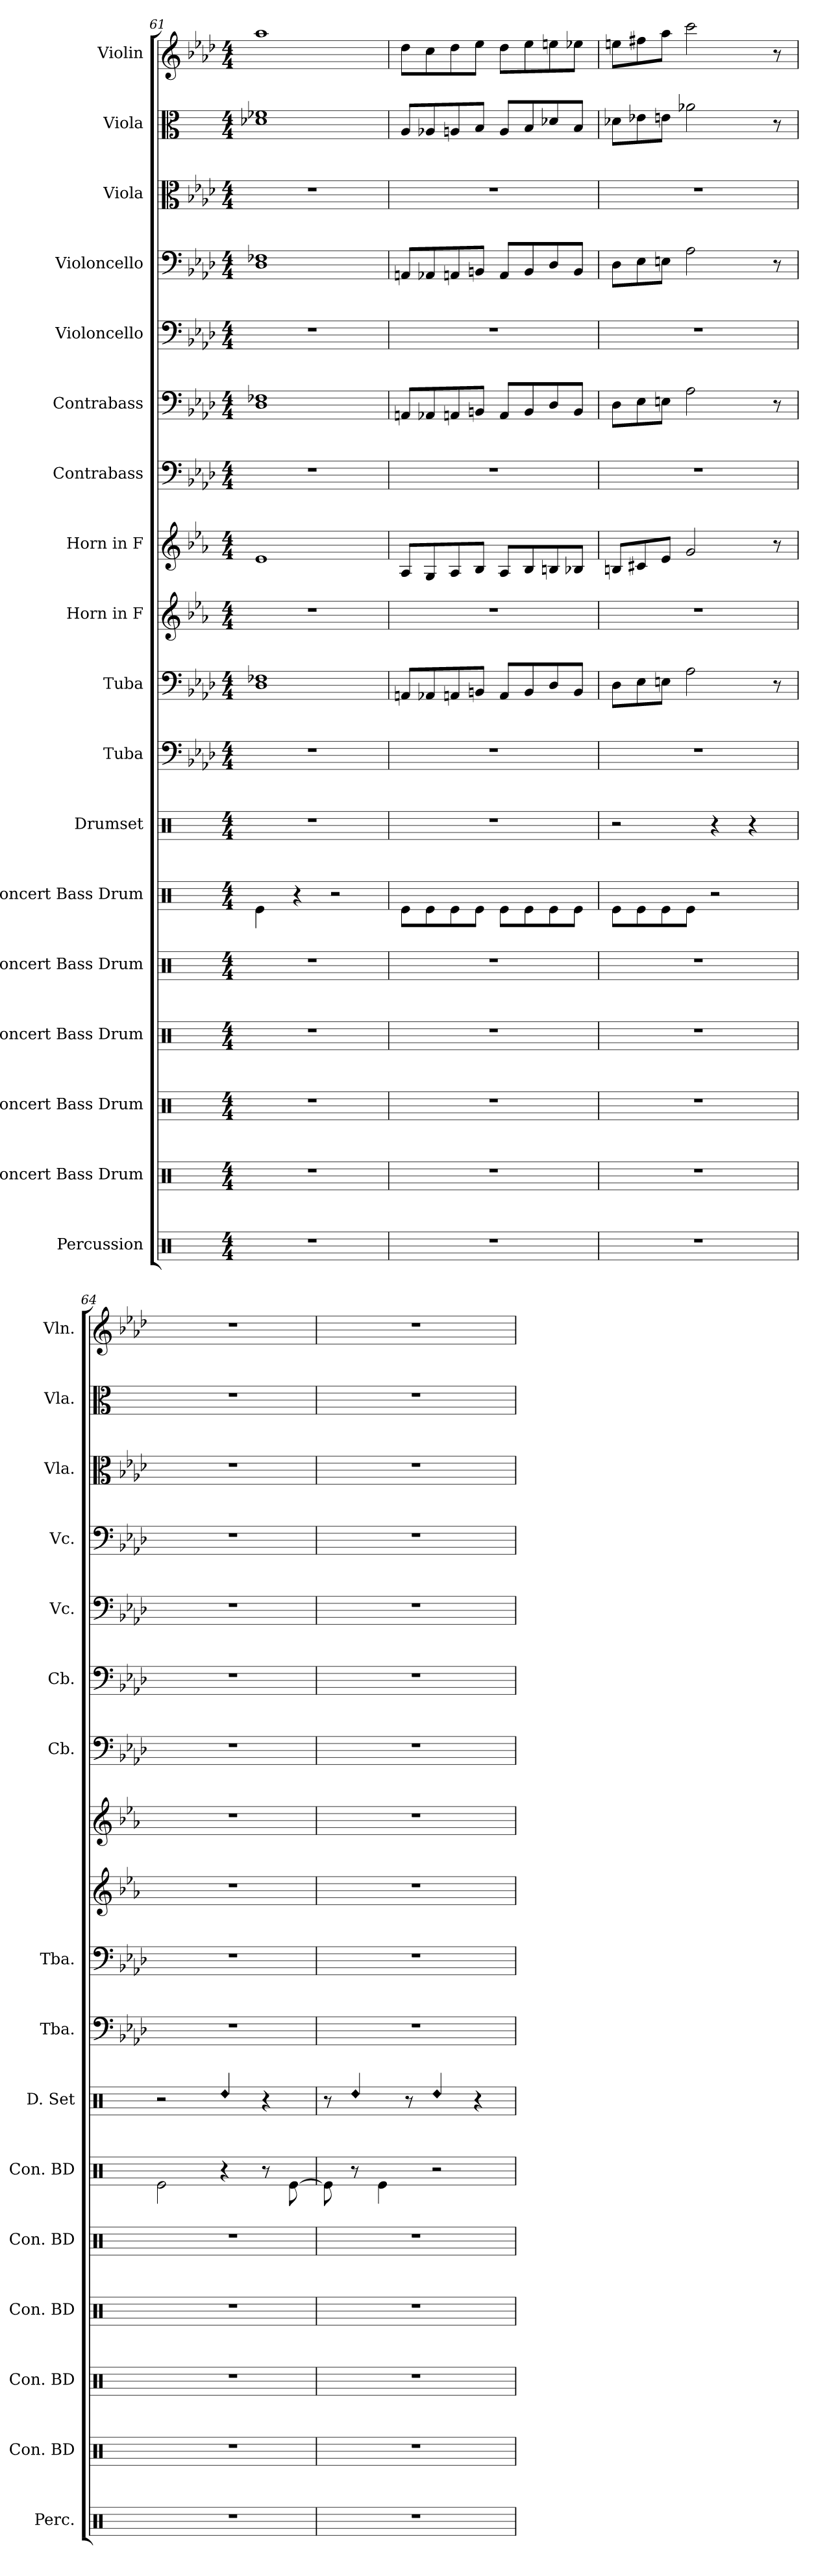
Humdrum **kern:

**kern	**kern	**kern	**kern	**kern	**kern	**kern	**kern	**kern	**kern	**kern	**kern	**kern	**kern	**kern	**kern	**kern	**kern
*part18	*part17	*part16	*part15	*part14	*part13	*part12	*part11	*part10	*part9	*part8	*part7	*part6	*part5	*part4	*part3	*part2	*part1
*staff18	*staff17	*staff16	*staff15	*staff14	*staff13	*staff12	*staff11	*staff10	*staff9	*staff8	*staff7	*staff6	*staff5	*staff4	*staff3	*staff2	*staff1
*I"Percussion	*I"Concert Bass Drum	*I"Concert Bass Drum	*I"Concert Bass Drum	*I"Concert Bass Drum	*I"Concert Bass Drum	*I"Drumset	*I"Tuba	*I"Tuba	*I"Horn in F	*I"Horn in F	*I"Contrabass	*I"Contrabass	*I"Violoncello	*I"Violoncello	*I"Viola	*I"Viola	*I"Violin
*I'Perc.	*I'Con. BD	*I'Con. BD	*I'Con. BD	*I'Con. BD	*I'Con. BD	*I'D. Set	*I'Tba.	*I'Tba.	*	*	*I'Cb.	*I'Cb.	*I'Vc.	*I'Vc.	*I'Vla.	*I'Vla.	*I'Vln.
*clefX	*clefX	*clefX	*clefX	*clefX	*clefX	*clefX	*clefF4	*clefF4	*clefG2	*clefG2	*clefF4	*clefF4	*clefF4	*clefF4	*clefC3	*clefC3	*clefG2
*	*	*	*	*	*	*	*	*	*ITrd4c7	*ITrd4c7	*ITrd7c12	*ITrd7c12	*	*	*	*	*
*k[]	*k[]	*k[]	*k[]	*k[]	*k[]	*k[]	*k[b-e-a-d-]	*k[b-e-a-d-]	*k[b-e-a-d-]	*k[b-e-a-d-]	*k[b-e-a-d-]	*k[b-e-a-d-]	*k[b-e-a-d-]	*k[b-e-a-d-]	*k[b-e-a-d-]	*k[]	*k[b-e-a-d-]
*M4/4	*M4/4	*M4/4	*M4/4	*M4/4	*M4/4	*M4/4	*M4/4	*M4/4	*M4/4	*M4/4	*M4/4	*M4/4	*M4/4	*M4/4	*M4/4	*M4/4	*M4/4
=61	=61	=61	=61	=61	=61	=61	=61	=61	=61	=61	=61	=61	=61	=61	=61	=61	=61
1r	1r	1r	1r	1r	4Re\	1r	1r	1D- 1F-X	1r	1A-	1r	1DD- 1FF-X	1r	1D- 1F-X	1r	1d-X 1f-X	1aa-
.	.	.	.	.	4r	.	.	.	.	.	.	.	.	.	.	.	.
.	.	.	.	.	2r	.	.	.	.	.	.	.	.	.	.	.	.
=62	=62	=62	=62	=62	=62	=62	=62	=62	=62	=62	=62	=62	=62	=62	=62	=62	=62
*	*	*	*	*	*	*	*	*	*	*	*	*	*	*	*	*	*MM160
1r	1r	1r	1r	1r	8Re\L	1r	1r	8AAn/L	1r	8D-/L	1r	8AAAn/L	1r	8AAn/L	1r	8A/L	8dd-\L
.	.	.	.	.	8Re\	.	.	8AA-X/	.	8C/	.	8AAA-X/	.	8AA-X/	.	8A-X/	8cc\
.	.	.	.	.	8Re\	.	.	8AAn/	.	8D-/	.	8AAAn/	.	8AAn/	.	8An/	8dd-\
.	.	.	.	.	8Re\J	.	.	8BBn/J	.	8E-/J	.	8BBBn/J	.	8BBn/J	.	8B/J	8ee-\J
.	.	.	.	.	8Re\L	.	.	8AA/L	.	8D-/L	.	8AAA/L	.	8AA/L	.	8A/L	8dd-\L
.	.	.	.	.	8Re\	.	.	8BB/	.	8E-/	.	8BBB/	.	8BB/	.	8B/	8ee-\
.	.	.	.	.	8Re\	.	.	8D-/	.	8En/	.	8DD-/	.	8D-/	.	8d-X/	8een\
.	.	.	.	.	8Re\J	.	.	8BB/J	.	8E-X/J	.	8BBB/J	.	8BB/J	.	8B/J	8ee-X\J
!!LO:PB:g=z
=63	=63	=63	=63	=63	=63	=63	=63	=63	=63	=63	=63	=63	=63	=63	=63	=63	=63
1r	1r	1r	1r	1r	8Re\L	2r	1r	8D-\L	1r	8En/L	1r	8DD-\L	1r	8D-\L	1r	8d-X\L	8een\L
.	.	.	.	.	8Re\	.	.	8E-\	.	8F#X/	.	8EE-\	.	8E-\	.	8e-X\	8ff#X\
.	.	.	.	.	8Re\	.	.	8En\J	.	8A-/J	.	8EEn\J	.	8En\J	.	8en\J	8aa-\J
*	*	*	*	*	*	*	*	*	*	*	*	*	*	*	*	*	*MM132
.	.	.	.	.	8Re\J	.	.	2A-\	.	2c/	.	2AA-\	.	2A-\	.	2a-X\	2ccc\
.	.	.	.	.	2r	4r	.	.	.	.	.	.	.	.	.	.	.
.	.	.	.	.	.	4r	.	.	.	.	.	.	.	.	.	.	.
.	.	.	.	.	.	.	.	8r	.	8r	.	8r	.	8r	.	8r	8r
=64	=64	=64	=64	=64	=64	=64	=64	=64	=64	=64	=64	=64	=64	=64	=64	=64	=64
1r	1r	1r	1r	1r	2Re\	2r	1r	1r	1r	1r	1r	1r	1r	1r	1r	1r	1r
!	!	!	!	!	!	!LO:N:head=diamond	!	!	!	!	!	!	!	!	!	!	!
.	.	.	.	.	4r	4Rdd/	.	.	.	.	.	.	.	.	.	.	.
.	.	.	.	.	8r	4r	.	.	.	.	.	.	.	.	.	.	.
.	.	.	.	.	[8Re\	.	.	.	.	.	.	.	.	.	.	.	.
=65	=65	=65	=65	=65	=65	=65	=65	=65	=65	=65	=65	=65	=65	=65	=65	=65	=65
1r	1r	1r	1r	1r	8Re\]	8r	1r	1r	1r	1r	1r	1r	1r	1r	1r	1r	1r
!	!	!	!	!	!	!LO:N:head=diamond	!	!	!	!	!	!	!	!	!	!	!
.	.	.	.	.	8r	4Rdd/	.	.	.	.	.	.	.	.	.	.	.
.	.	.	.	.	4Re\	.	.	.	.	.	.	.	.	.	.	.	.
.	.	.	.	.	.	8r	.	.	.	.	.	.	.	.	.	.	.
!	!	!	!	!	!	!LO:N:head=diamond	!	!	!	!	!	!	!	!	!	!	!
.	.	.	.	.	2r	4Rdd/	.	.	.	.	.	.	.	.	.	.	.
.	.	.	.	.	.	4r	.	.	.	.	.	.	.	.	.	.	.
=	=	=	=	=	=	=	=	=	=	=	=	=	=	=	=	=	=
*-	*-	*-	*-	*-	*-	*-	*-	*-	*-	*-	*-	*-	*-	*-	*-	*-	*-
